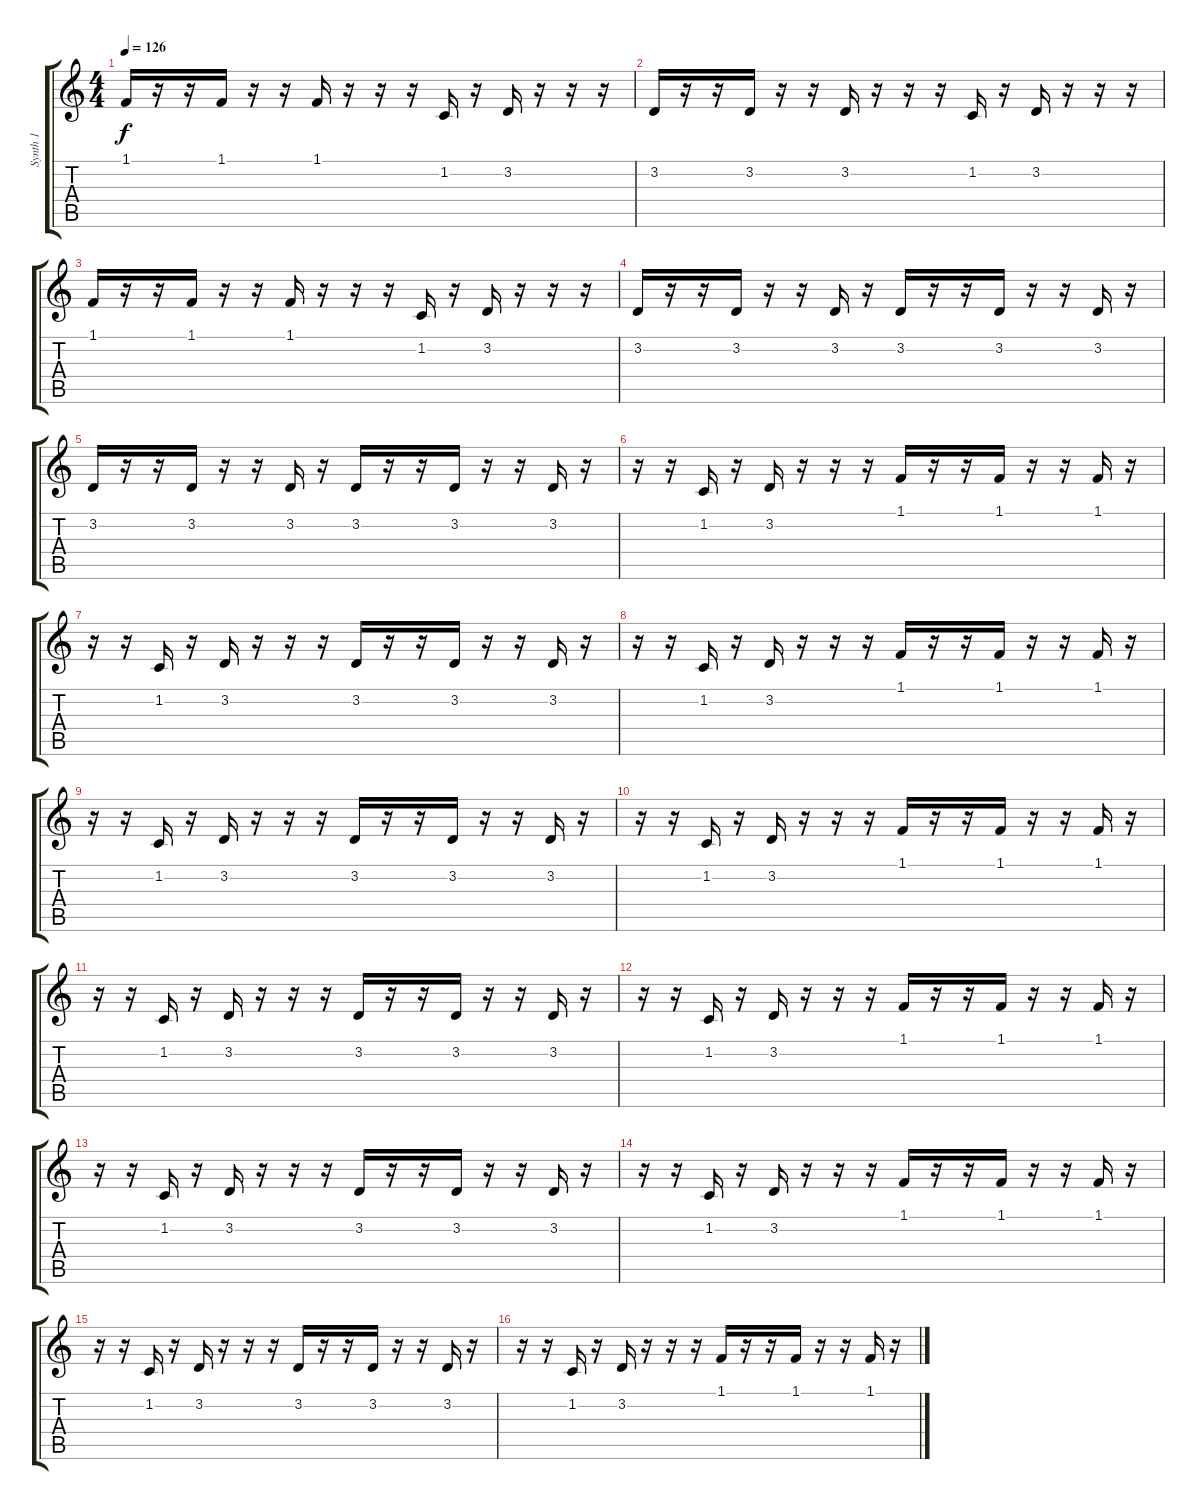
\track ("Synth 1" "Synth 1") {instrument harpsichord}
\staff {score tabs}
\tuning (E4 B3 G3 D3 A2 E2) {hide}
\ts (4 4)
\tempo 126
\clef g2
\ks c
1.1.16{dy f} r.16 r.16 1.1.16 r.16 r.16 1.1.16 r.16 r.16 r.16 1.2.16 r.16 3.2.16 r.16 r.16 r.16 |
3.2.16 r.16 r.16 3.2.16 r.16 r.16 3.2.16 r.16 r.16 r.16 1.2.16 r.16 3.2.16 r.16 r.16 r.16 |
1.1.16 r.16 r.16 1.1.16 r.16 r.16 1.1.16 r.16 r.16 r.16 1.2.16 r.16 3.2.16 r.16 r.16 r.16 |
3.2.16 r.16 r.16 3.2.16 r.16 r.16 3.2.16 r.16 3.2.16 r.16 r.16 3.2.16 r.16 r.16 3.2.16 r.16 |
3.2.16 r.16 r.16 3.2.16 r.16 r.16 3.2.16 r.16 3.2.16 r.16 r.16 3.2.16 r.16 r.16 3.2.16 r.16 |
r.16 r.16 1.2.16 r.16 3.2.16 r.16 r.16 r.16 1.1.16 r.16 r.16 1.1.16 r.16 r.16 1.1.16 r.16 |
r.16 r.16 1.2.16 r.16 3.2.16 r.16 r.16 r.16 3.2.16 r.16 r.16 3.2.16 r.16 r.16 3.2.16 r.16 |
r.16 r.16 1.2.16 r.16 3.2.16 r.16 r.16 r.16 1.1.16 r.16 r.16 1.1.16 r.16 r.16 1.1.16 r.16 |
r.16 r.16 1.2.16 r.16 3.2.16 r.16 r.16 r.16 3.2.16 r.16 r.16 3.2.16 r.16 r.16 3.2.16 r.16 |
r.16 r.16 1.2.16 r.16 3.2.16 r.16 r.16 r.16 1.1.16 r.16 r.16 1.1.16 r.16 r.16 1.1.16 r.16 |
r.16 r.16 1.2.16 r.16 3.2.16 r.16 r.16 r.16 3.2.16 r.16 r.16 3.2.16 r.16 r.16 3.2.16 r.16 |
r.16 r.16 1.2.16 r.16 3.2.16 r.16 r.16 r.16 1.1.16 r.16 r.16 1.1.16 r.16 r.16 1.1.16 r.16 |
r.16 r.16 1.2.16 r.16 3.2.16 r.16 r.16 r.16 3.2.16 r.16 r.16 3.2.16 r.16 r.16 3.2.16 r.16 |
r.16 r.16 1.2.16 r.16 3.2.16 r.16 r.16 r.16 1.1.16 r.16 r.16 1.1.16 r.16 r.16 1.1.16 r.16 |
r.16 r.16 1.2.16 r.16 3.2.16 r.16 r.16 r.16 3.2.16 r.16 r.16 3.2.16 r.16 r.16 3.2.16 r.16 |
r.16 r.16 1.2.16 r.16 3.2.16 r.16 r.16 r.16 1.1.16 r.16 r.16 1.1.16 r.16 r.16 1.1.16 r.16
